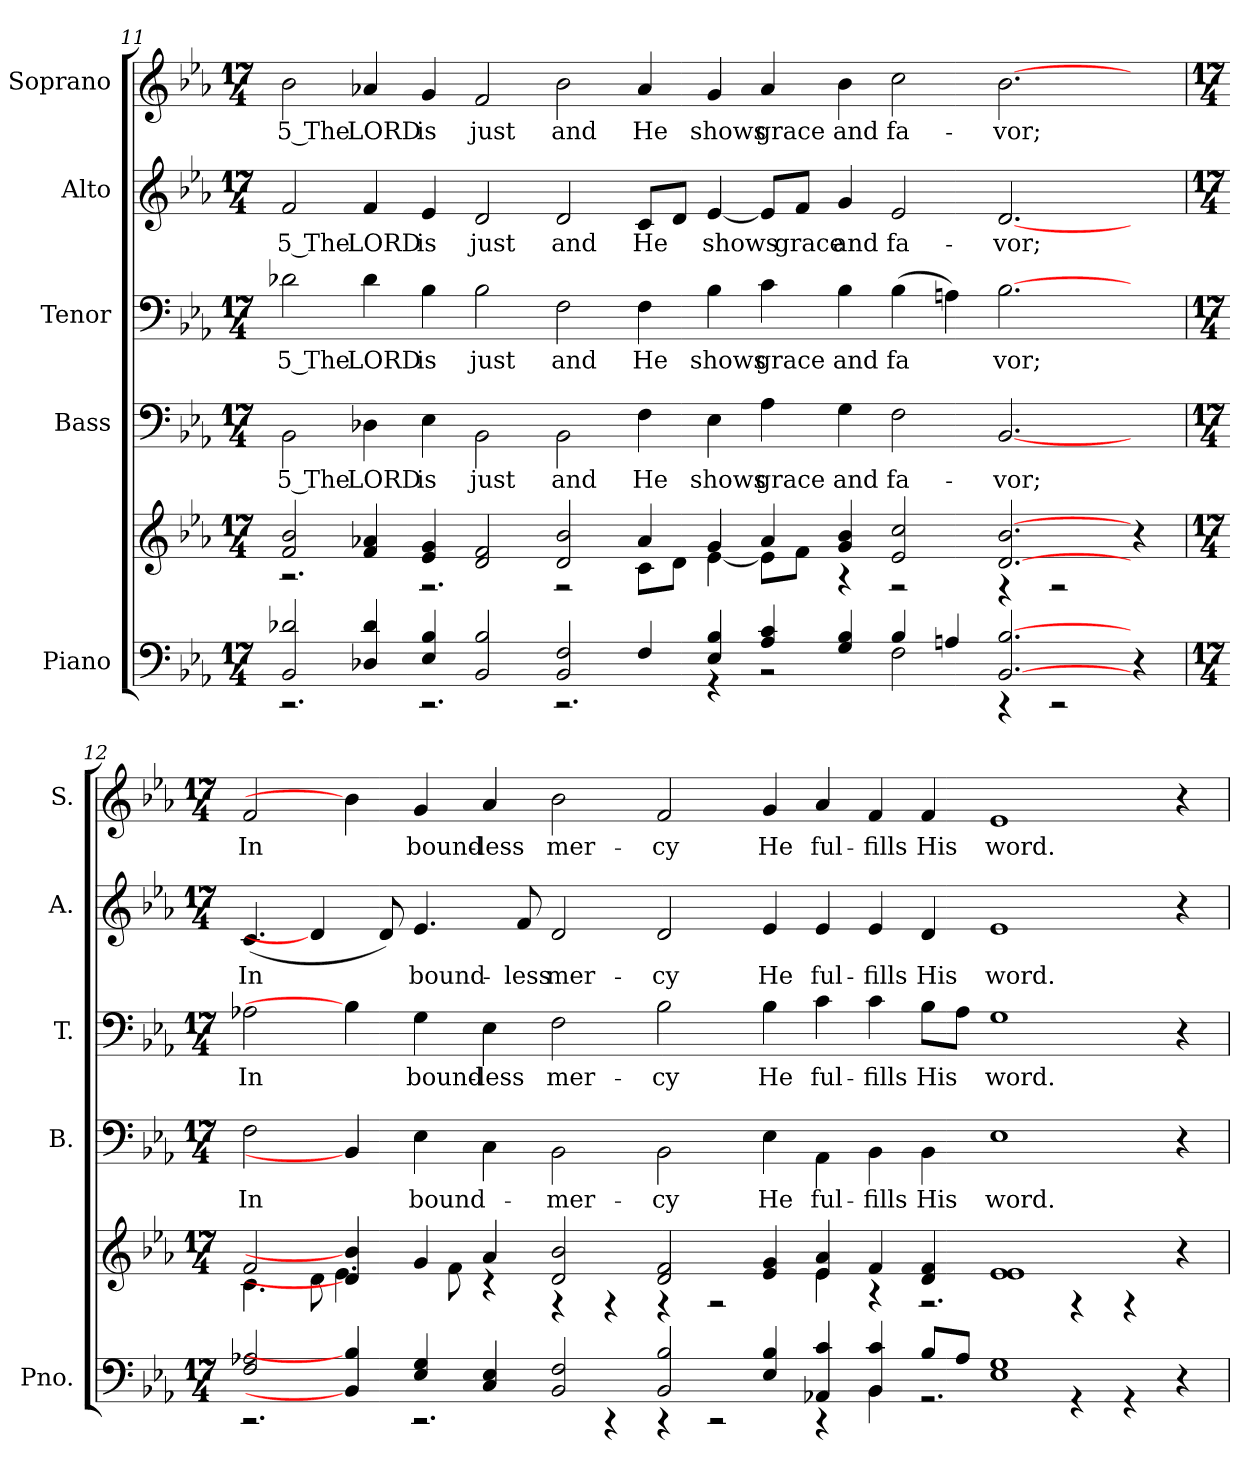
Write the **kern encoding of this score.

**kern	**kern	**kern	**text	**kern	**text	**kern	**text	**kern	**text
*part5	*part5	*part4	*part4	*part3	*part3	*part2	*part2	*part1	*part1
*staff6	*staff5	*staff4	*staff4	*staff3	*staff3	*staff2	*staff2	*staff1	*staff1
*I"Piano	*	*I"Bass	*	*I"Tenor	*	*I"Alto	*	*I"Soprano	*
*I'Pno.	*	*I'B.	*	*I'T.	*	*I'A.	*	*I'S.	*
!!LO:PB:g=z
*clefF4	*clefG2	*clefF4	*	*clefF4	*	*clefG2	*	*clefG2	*
*k[b-e-a-]	*k[b-e-a-]	*k[b-e-a-]	*	*k[b-e-a-]	*	*k[b-e-a-]	*	*k[b-e-a-]	*
*E-:	*E-:	*E-:	*	*E-:	*	*E-:	*	*E-:	*
*M17/4	*M17/4	*M17/4	*	*M17/4	*	*M17/4	*	*M17/4	*
=11	=11	=11	=11	=11	=11	=11	=11	=11	=11
*^	*^	*	*	*	*	*	*	*	*
!	!	!	!	!	!LO:LY:b:color=#000000	!	!	!	!	!	!
!	!	!	!	!	!	!	!LO:LY:b:color=#000000	!	!	!	!
!	!	!	!	!	!	!	!	!	!LO:LY:b:color=#000000	!	!
!	!	!	!	!	!	!	!	!	!	!	!LO:LY:b:color=#000000
2BB-i/ 2d-Xi	2.r	2fi/ 2b-i	2.r	2BB-i\	5 The	2d-Xi\	5 The	2fi/	5 The	2b-i\	5 The
!	!	!	!	!	!LO:LY:b:color=#000000	!	!	!	!	!	!
!	!	!	!	!	!	!	!LO:LY:b:color=#000000	!	!	!	!
!	!	!	!	!	!	!	!	!	!LO:LY:b:color=#000000	!	!
!	!	!	!	!	!	!	!	!	!	!	!LO:LY:b:color=#000000
4D-Xi/ 4d-i	.	4fi/ 4a-Xi	.	4D-Xi\	LORD	4d-i\	LORD	4fi/	LORD	4a-Xi/	LORD
!	!	!	!	!	!LO:LY:b:color=#000000	!	!	!	!	!	!
!	!	!	!	!	!	!	!LO:LY:b:color=#000000	!	!	!	!
!	!	!	!	!	!	!	!	!	!LO:LY:b:color=#000000	!	!
!	!	!	!	!	!	!	!	!	!	!	!LO:LY:b:color=#000000
4E-i/ 4B-i	2.r	4e-i/ 4gi	2.r	4E-i\	is	4B-i\	is	4e-i/	is	4gi/	is
!	!	!	!	!	!LO:LY:b:color=#000000	!	!	!	!	!	!
!	!	!	!	!	!	!	!LO:LY:b:color=#000000	!	!	!	!
!	!	!	!	!	!	!	!	!	!LO:LY:b:color=#000000	!	!
!	!	!	!	!	!	!	!	!	!	!	!LO:LY:b:color=#000000
2BB-i/ 2B-i	.	2di/ 2fi	.	2BB-i\	just	2B-i\	just	2di/	just	2fi/	just
!	!	!	!	!	!LO:LY:b:color=#000000	!	!	!	!	!	!
!	!	!	!	!	!	!	!LO:LY:b:color=#000000	!	!	!	!
!	!	!	!	!	!	!	!	!	!LO:LY:b:color=#000000	!	!
!	!	!	!	!	!	!	!	!	!	!	!LO:LY:b:color=#000000
2BB-i/ 2Fi	2.r	2di/ 2b-i	2r	2BB-i\	and	2Fi\	and	2di/	and	2b-i\	and
!	!	!	!	!	!LO:LY:b:color=#000000	!	!	!	!	!	!
!	!	!	!	!	!	!	!LO:LY:b:color=#000000	!	!	!	!
!	!	!	!	!	!	!	!	!	!LO:LY:b:color=#000000	!	!
!	!	!	!	!	!	!	!	!	!	!	!LO:LY:b:color=#000000
4Fi/	.	4a-i/	8ci\L	4Fi\	He	4Fi\	He	8ci/L	He	4a-i/	He
.	.	.	8di\J	.	.	.	.	8di/J	.	.	.
!	!	!	!	!	!LO:LY:b:color=#000000	!	!	!	!	!	!
!	!	!	!	!	!	!	!LO:LY:b:color=#000000	!	!	!	!
!	!	!	!	!	!	!	!	!	!LO:LY:b:color=#000000	!	!
!	!	!	!	!	!	!	!	!	!	!	!LO:LY:b:color=#000000
4E-i/ 4B-i	4r	4gi/	[<4e-i\	4E-i\	shows	4B-i\	shows	[<4e-i/	shows	4gi/	shows
!	!	!	!	!	!LO:LY:b:color=#000000	!	!	!	!	!	!
!	!	!	!	!	!	!	!LO:LY:b:color=#000000	!	!	!	!
!	!	!	!	!	!	!	!	!	!	!	!LO:LY:b:color=#000000
4A-i/ 4ci	2r	4a-i/	8e-i\L]	4A-i\	grace	4ci\	grace	8e-i/L]	.	4a-i/	grace
!	!	!	!	!	!	!	!	!	!LO:LY:b:color=#000000	!	!
.	.	.	8fi\J	.	.	.	.	8fi/J	grace	.	.
!	!	!	!	!	!LO:LY:b:color=#000000	!	!	!	!	!	!
!	!	!	!	!	!	!	!LO:LY:b:color=#000000	!	!	!	!
!	!	!	!	!	!	!	!	!	!LO:LY:b:color=#000000	!	!
!	!	!	!	!	!	!	!	!	!	!	!LO:LY:b:color=#000000
4Gi/ 4B-i	.	4gi/ 4b-i	4r	4Gi\	and	4B-i\	and	4gi/	and	4b-i\	and
!	!	!	!	!	!LO:LY:b:color=#000000	!	!	!	!	!	!
!	!	!	!	!	!	!	!LO:LY:b:color=#000000	!	!	!	!
!	!	!	!	!	!	!	!	!	!LO:LY:b:color=#000000	!	!
!	!	!	!	!	!	!	!	!	!	!	!LO:LY:b:color=#000000
4B-i/	2Fi\	2e-i/ 2cci	2r	2Fi\	fa-	(4B-i\	fa	2e-i/	fa-	2cci\	fa-
4Ani/	.	.	.	.	.	4Ani\)	.	.	.	.	.
!	!	!	!	!	!LO:LY:b:color=#000000	!	!	!	!	!	!
!	!	!	!	!	!	!	!LO:LY:b:color=#000000	!	!	!	!
!	!	!	!	!	!	!	!	!	!LO:LY:b:color=#000000	!	!
!	!	!	!	!	!	!	!	!	!	!	!LO:LY:b:color=#000000
[2.BB-i [2.B-i	4r	[2.di [2.b-i	4r	[2.BB-i	-vor;	[2.B-i	vor;	[2.di	-vor;	[2.b-i	-vor;
.	2r	.	2r	.	.	.	.	.	.	.	.
4ryy	4r	4ryy	4r	4ryy	.	4ryy	.	4ryy	.	4ryy	.
!!LO:PB:g=z
=12	=12	=12	=12	=12	=12	=12	=12	=12	=12	=12	=12
*M17/4	*	*M17/4	*	*M17/4	*	*M17/4	*	*M17/4	*	*M17/4	*
!	!	!	!	!	!LO:LY:b:color=#000000	!	!	!	!	!	!
!	!	!	!	!	!	!	!LO:LY:b:color=#000000	!	!	!	!
!	!	!	!	!	!	!	!	!	!LO:LY:b:color=#000000	!	!
!	!	!	!	!	!	!	!	!	!	!	!LO:LY:b:color=#000000
2Fi/ 2A-Xi	2.r	2fi/	4.ci\	2Fi\	In	2A-Xi\	In	(4.ci/	In	2fi/	In
.	.	.	8di\	.	.	.	.	4di]	.	.	.
4BB-i] 4B-i]	.	4di] 4b-i]	4.e-i\	4BB-i]	.	4B-i]	.	.	.	4b-i]	.
.	.	.	.	.	.	.	.	8di/)	.	.	.
!	!	!	!	!	!LO:LY:b:color=#000000	!	!	!	!	!	!
!	!	!	!	!	!	!	!LO:LY:b:color=#000000	!	!	!	!
!	!	!	!	!	!	!	!	!	!LO:LY:b:color=#000000	!	!
!	!	!	!	!	!	!	!	!	!	!	!LO:LY:b:color=#000000
4E-i/ 4Gi	2.r	4gi/	.	4E-i\	bound-	4Gi\	bound-	4.e-i/	bound-	4gi/	bound-
.	.	.	8fi\	.	.	.	.	.	.	.	.
!	!	!	!	!	!	!	!LO:LY:b:color=#000000	!	!	!	!
!	!	!	!	!	!	!	!	!	!	!	!LO:LY:b:color=#000000
4Ci/ 4E-i	.	4a-i/	4r	4Ci\	.	4E-i\	-less	.	.	4a-i/	-less
!	!	!	!	!	!	!	!	!	!LO:LY:b:color=#000000	!	!
.	.	.	.	.	.	.	.	8fi/	-less	.	.
!	!	!	!	!	!LO:LY:b:color=#000000	!	!	!	!	!	!
!	!	!	!	!	!	!	!LO:LY:b:color=#000000	!	!	!	!
!	!	!	!	!	!	!	!	!	!LO:LY:b:color=#000000	!	!
!	!	!	!	!	!	!	!	!	!	!	!LO:LY:b:color=#000000
2BB-i/ 2Fi	.	2di/ 2b-i	4r	2BB-i\	-mer-	2Fi\	mer-	2di/	mer-	2b-i\	mer-
.	4r	.	4r	.	.	.	.	.	.	.	.
!	!	!	!	!	!LO:LY:b:color=#000000	!	!	!	!	!	!
!	!	!	!	!	!	!	!LO:LY:b:color=#000000	!	!	!	!
!	!	!	!	!	!	!	!	!	!LO:LY:b:color=#000000	!	!
!	!	!	!	!	!	!	!	!	!	!	!LO:LY:b:color=#000000
2BB-i/ 2B-i	4r	2di/ 2fi	4r	2BB-i\	-cy	2B-i\	-cy	2di/	-cy	2fi/	-cy
.	2r	.	2r	.	.	.	.	.	.	.	.
!	!	!	!	!	!LO:LY:b:color=#000000	!	!	!	!	!	!
!	!	!	!	!	!	!	!LO:LY:b:color=#000000	!	!	!	!
!	!	!	!	!	!	!	!	!	!LO:LY:b:color=#000000	!	!
!	!	!	!	!	!	!	!	!	!	!	!LO:LY:b:color=#000000
4E-i/ 4B-i	.	4e-i/ 4gi	.	4E-i\	He	4B-i\	He	4e-i/	He	4gi/	He
!	!	!	!	!	!LO:LY:b:color=#000000	!	!	!	!	!	!
!	!	!	!	!	!	!	!LO:LY:b:color=#000000	!	!	!	!
!	!	!	!	!	!	!	!	!	!LO:LY:b:color=#000000	!	!
!	!	!	!	!	!	!	!	!	!	!	!LO:LY:b:color=#000000
4AA-Xi/ 4ci	4r	4e-i/ 4a-i	4e-i\	4AA-i\	ful-	4ci\	ful-	4e-i/	ful-	4a-i/	ful-
!	!	!	!	!	!LO:LY:b:color=#000000	!	!	!	!	!	!
!	!	!	!	!	!	!	!LO:LY:b:color=#000000	!	!	!	!
!	!	!	!	!	!	!	!	!	!LO:LY:b:color=#000000	!	!
!	!	!	!	!	!	!	!	!	!	!	!LO:LY:b:color=#000000
4BB-i/ 4ci	4BB-i\	4fi/	4r	4BB-i\	-fills	4ci\	-fills	4e-i/	-fills	4fi/	-fills
!	!	!	!	!	!LO:LY:b:color=#000000	!	!	!	!	!	!
!	!	!	!	!	!	!	!LO:LY:b:color=#000000	!	!	!	!
!	!	!	!	!	!	!	!	!	!LO:LY:b:color=#000000	!	!
!	!	!	!	!	!	!	!	!	!	!	!LO:LY:b:color=#000000
8B-i/L	2.r	4di/ 4fi	2.r	4BB-i\	His	8B-i\L	His	4di/	His	4fi/	His
8A-i/J	.	.	.	.	.	8A-i\J	.	.	.	.	.
!	!	!	!	!	!LO:LY:b:color=#000000	!	!	!	!	!	!
!	!	!	!	!	!	!	!LO:LY:b:color=#000000	!	!	!	!
!	!	!	!	!	!	!	!	!	!LO:LY:b:color=#000000	!	!
!	!	!	!	!	!	!	!	!	!	!	!LO:LY:b:color=#000000
1E-i 1Gi	.	1e-i 1e-i	.	1E-i	word.	1Gi	word.	1e-i	word.	1e-i	word.
.	4r	.	4r	.	.	.	.	.	.	.	.
.	4r	.	4r	.	.	.	.	.	.	.	.
4r	4ryy	4r	4ryy	4r	.	4r	.	4r	.	4r	.
*v	*v	*	*	*	*	*	*	*	*	*	*
*	*v	*v	*	*	*	*	*	*	*	*
=	=	=	=	=	=	=	=	=	=
*-	*-	*-	*-	*-	*-	*-	*-	*-	*-
